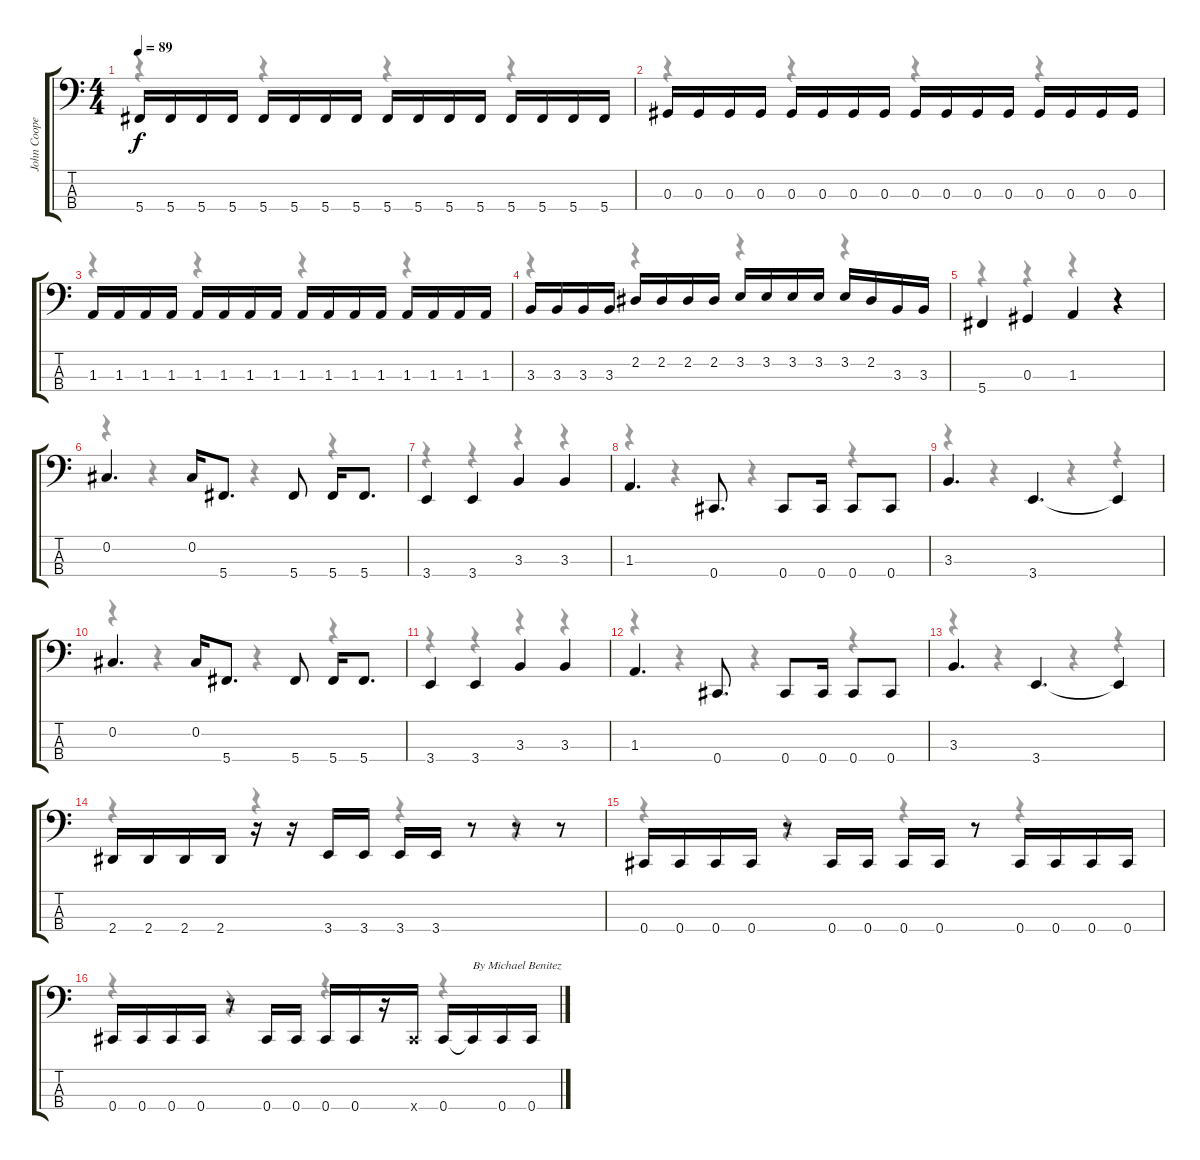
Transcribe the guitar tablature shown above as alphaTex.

\track ("John Cooper" "John Coope") {instrument electricbassfinger}
\staff {score tabs}
\tuning (Gb2 Db2 Ab1 Db1) {hide}
\voice
\ts (4 4)
\tempo 89
\clef f4
\ks c
5.4.16{dy f} 5.4.16 5.4.16 5.4.16 5.4.16 5.4.16 5.4.16 5.4.16 5.4.16 5.4.16 5.4.16 5.4.16 5.4.16 5.4.16 5.4.16 5.4.16 |
0.3.16 0.3.16 0.3.16 0.3.16 0.3.16 0.3.16 0.3.16 0.3.16 0.3.16 0.3.16 0.3.16 0.3.16 0.3.16 0.3.16 0.3.16 0.3.16 |
1.3.16 1.3.16 1.3.16 1.3.16 1.3.16 1.3.16 1.3.16 1.3.16 1.3.16 1.3.16 1.3.16 1.3.16 1.3.16 1.3.16 1.3.16 1.3.16 |
3.3.16 3.3.16 3.3.16 3.3.16 2.2.16 2.2.16 2.2.16 2.2.16 3.2.16 3.2.16 3.2.16 3.2.16 3.2.16 2.2.16 3.3.16 3.3.16 |
5.4.4 0.3.4 1.3.4 r.4 |
0.2.4{d} 0.2.16 5.4.8{d} 5.4.8 5.4.16 5.4.8{d} |
3.4.4 3.4.4 3.3.4 3.3.4 |
1.3.4{d} 0.4.8{d} 0.4.8 0.4.16 0.4.8 0.4.8 |
3.3.4{d} 3.4.4{d} 3.4{t}.4 |
0.2.4{d} 0.2.16 5.4.8{d} 5.4.8 5.4.16 5.4.8{d} |
3.4.4 3.4.4 3.3.4 3.3.4 |
1.3.4{d} 0.4.8{d} 0.4.8 0.4.16 0.4.8 0.4.8 |
3.3.4{d} 3.4.4{d} 3.4{t}.4 |
2.4.16 2.4.16 2.4.16 2.4.16 r.16 r.16 3.4.16 3.4.16 3.4.16 3.4.16 r.8 r.8 r.8 |
0.4.16 0.4.16 0.4.16 0.4.16 r.8 0.4.16 0.4.16 0.4.16 0.4.16 r.8 0.4.16 0.4.16 0.4.16 0.4.16 |
0.4.16 0.4.16 0.4.16 0.4.16 r.8 0.4.16 0.4.16 0.4.16 0.4.16 r.16 0.4{x}.16 0.4.16 0.4{t}.16{txt "By Michael Benitez"} 0.4.16 0.4.16
\voice
\clef f4
\ottava regular
\simile none
\ks c
r.4{dy f} r.4 r.4 r.4 |
r.4 r.4 r.4 r.4 |
r.4 r.4 r.4 r.4 |
r.4 r.4 r.4 r.4 |
r.4 r.4 r.4 r.4 |
r.4 r.4 r.4 r.4 |
r.4 r.4 r.4 r.4 |
r.4 r.4 r.4 r.4 |
r.4 r.4 r.4 r.4 |
r.4 r.4 r.4 r.4 |
r.4 r.4 r.4 r.4 |
r.4 r.4 r.4 r.4 |
r.4 r.4 r.4 r.4 |
r.4 r.4 r.4 r.4 |
r.4 r.4 r.4 r.4 |
r.4 r.4 r.4 r.4
